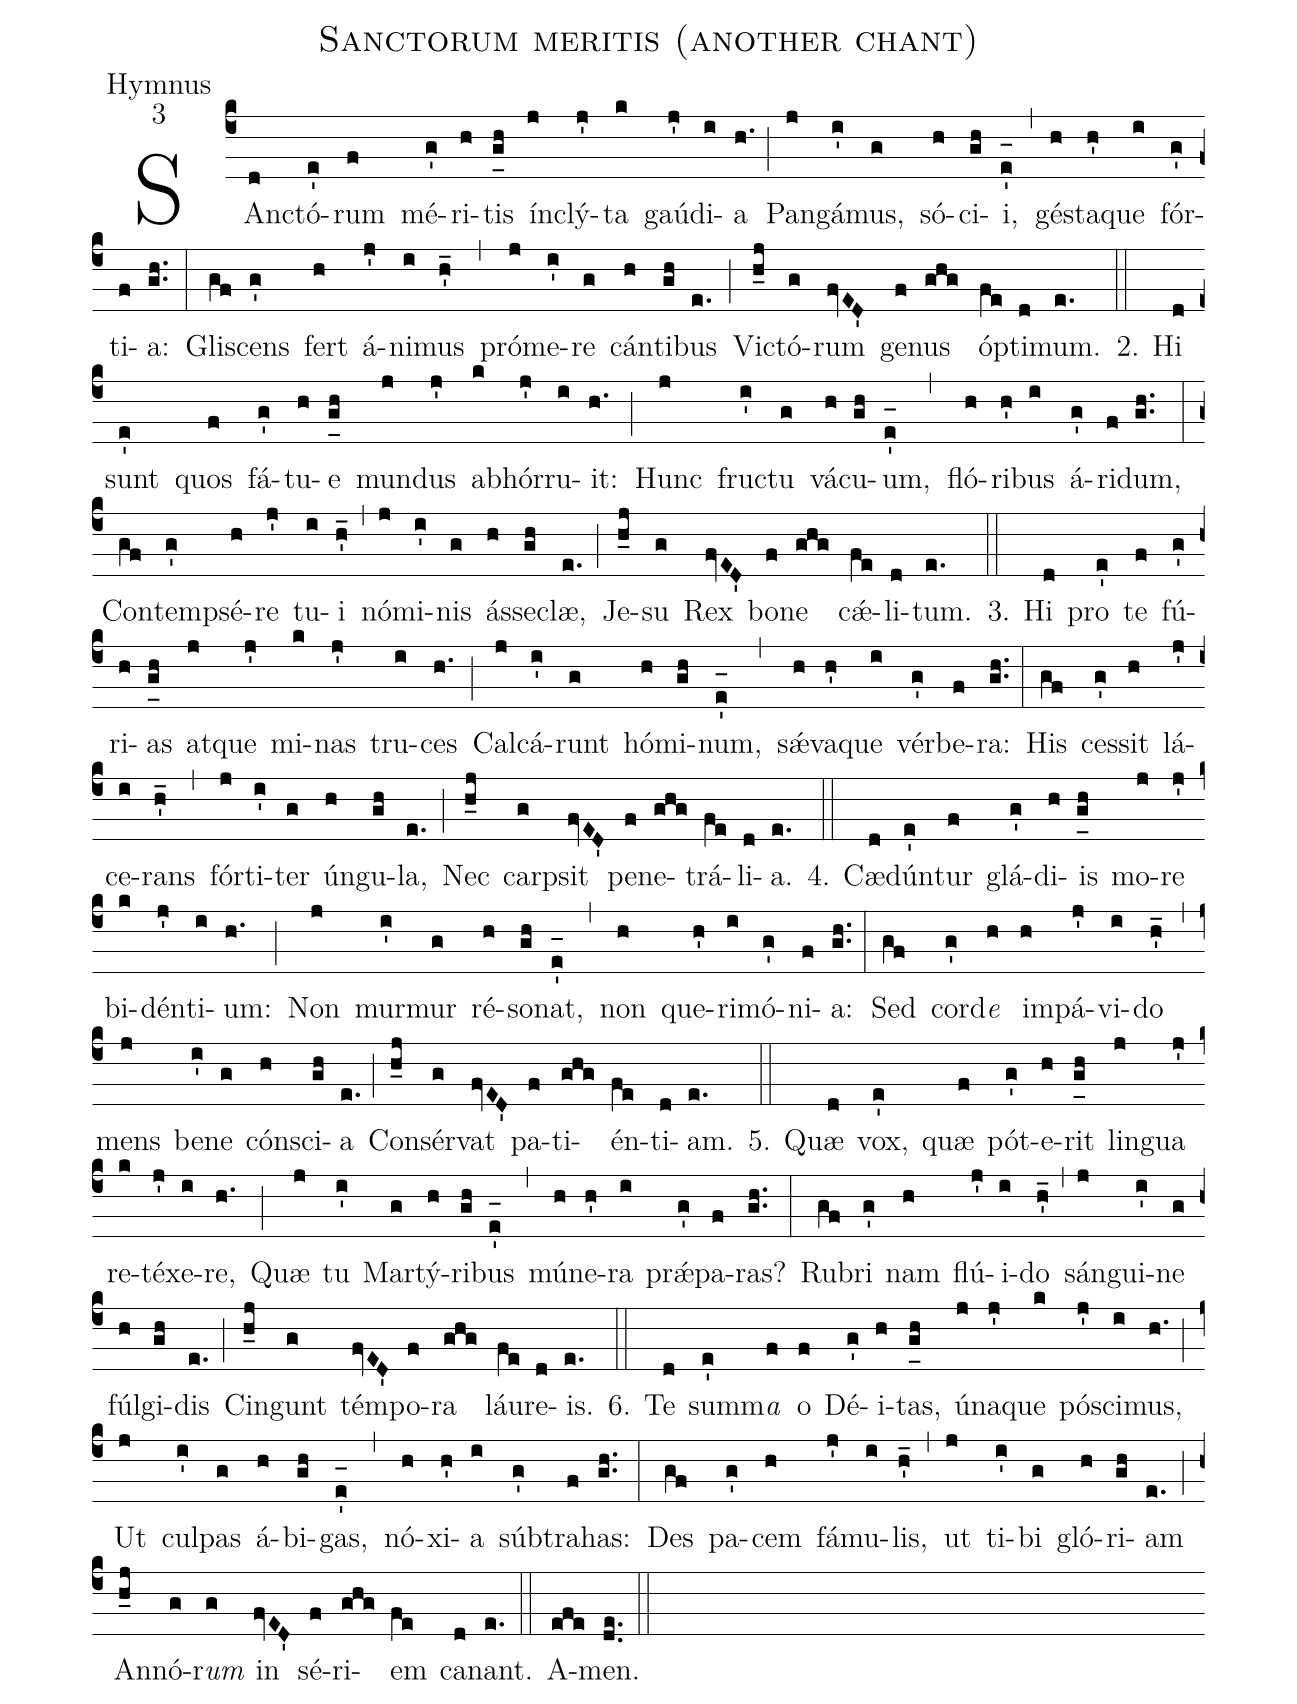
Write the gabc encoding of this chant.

name:Sanctorum meritis (another chant);
office-part:Hymnus;
mode:3;
%%
(c4) SAn(d)ctó(e')rum(f) mé(g')ri(h)tis(g_[uh:l]h) ín(j)clý(j')ta(k) gaú(j')di(i)a(h.) (;) Pan(j)gá(i')mus,(g) só(h)ci(gh)i,(e'_[oh:h]) (,) gé(h)sta(h')que(i) fór(g')ti(f)a:(gh..) (:) Gli(gf)scens(g') fert(h) á(j')ni(i)mus(h'_) (,) pró(j)me(i')re(g) cán(h)ti(gh)bus(e.) (;) Vi(h_j)ctó(g)rum(fvED') ge(f)nus(ghg) ó(fe)pti(d)mum.(e.) (::)
2. Hi(d) sunt(e') quos(f) fá(g')tu(h)e(g_[uh:l]h) mun(j)dus(j') ab(k)hór(j')ru(i)it:(h.) (;) Hunc(j) fru(i')ctu(g) vá(h)cu(gh)um,(e'_[oh:h]) (,) fló(h)ri(h')bus(i) á(g')ri(f)dum,(gh..) (:) Con(gf)tem(g')psé(h)re(j') tu(i)i(h'_) (,) nó(j)mi(i')nis(g) ás(h)se(gh)clæ,(e.) (;) Je(h_j)su(g) Rex(fvED') bo(f)ne(ghg) cǽ(fe)li(d)tum.(e.) (::)
3. Hi(d) pro(e') te(f) fú(g')ri(h)as(g_[uh:l]h) at(j)que(j') mi(k)nas(j') tru(i)ces(h.) (;) Cal(j)cá(i')runt(g) hó(h)mi(gh)num,(e'_[oh:h]) (,) sǽ(h)va(h')que(i) vér(g')be(f)ra:(gh..) (:) His(gf) ces(g')sit(h) lá(j')ce(i)rans(h'_) (,) fór(j)ti(i')ter(g) ún(h)gu(gh)la,(e.) (;) Nec(h_j) car(g)psit(fvED') pe(f)ne(ghg)trá(fe)li(d)a.(e.) (::)
4. Cæ(d)dún(e')tur(f) glá(g')di(h)is(g_[uh:l]h) mo(j)re(j') bi(k)dén(j')ti(i)um:(h.) (;) Non(j) mur(i')mur(g) ré(h)so(gh)nat,(e'_[oh:h]) (,) non(h) que(h')ri(i)mó(g')ni(f)a:(gh..) (:) Sed(gf) cor(g')d{<i>e</i>}(h) im(h)pá(j')vi(i)do(h'_) (,) mens(j) be(i')ne(g) cón(h)sci(gh)a(e.) (;) Con(h_j)sér(g)vat(fvED') pa(f)ti(ghg)én(fe)ti(d)am.(e.) (::)
5. Quæ(d) vox,(e') quæ(f) pót(g')e(h)rit(g_[uh:l]h) lin(j)gua(j') re(k)té(j')xe(i)re,(h.) (;) Quæ(j) tu(i') Mar(g)tý(h)ri(gh)bus(e'_[oh:h]) (,) mú(h)ne(h')ra(i) prǽ(g')pa(f)ras?(gh..) (:) Ru(gf)bri(g') nam(h) flú(j')i(i)do(h'_) (,) sán(j)gui(i')ne(g) fúl(h)gi(gh)dis(e.) (;) Cin(h_j)gunt(g) tém(fvED')po(f)ra(ghg) láu(fe)re(d)is.(e.) (::)
6. Te(d) sum(e')m{<i>a</i>}(f) o(f) Dé(g')i(h)tas,(g_[uh:l]h) ú(j)na(j')que(k) pó(j')sci(i)mus,(h.) (;) Ut(j) cul(i')pas(g) á(h)bi(gh)gas,(e'_[oh:h]) (,) nó(h)xi(h')a(i) súb(g')tra(f)has:(gh..) (:) Des(gf) pa(g')cem(h) fá(j')mu(i)lis,(h'_) (,) ut(j) ti(i')bi(g) gló(h)ri(gh)am(e.) (;) An(h_j)nó(g)r<i>{u}m</i>(g) in(fvED') sé(f)ri(ghg)em(fe) ca(d)nant.(e.) (::)
A(efe)men.(de..) (::)
